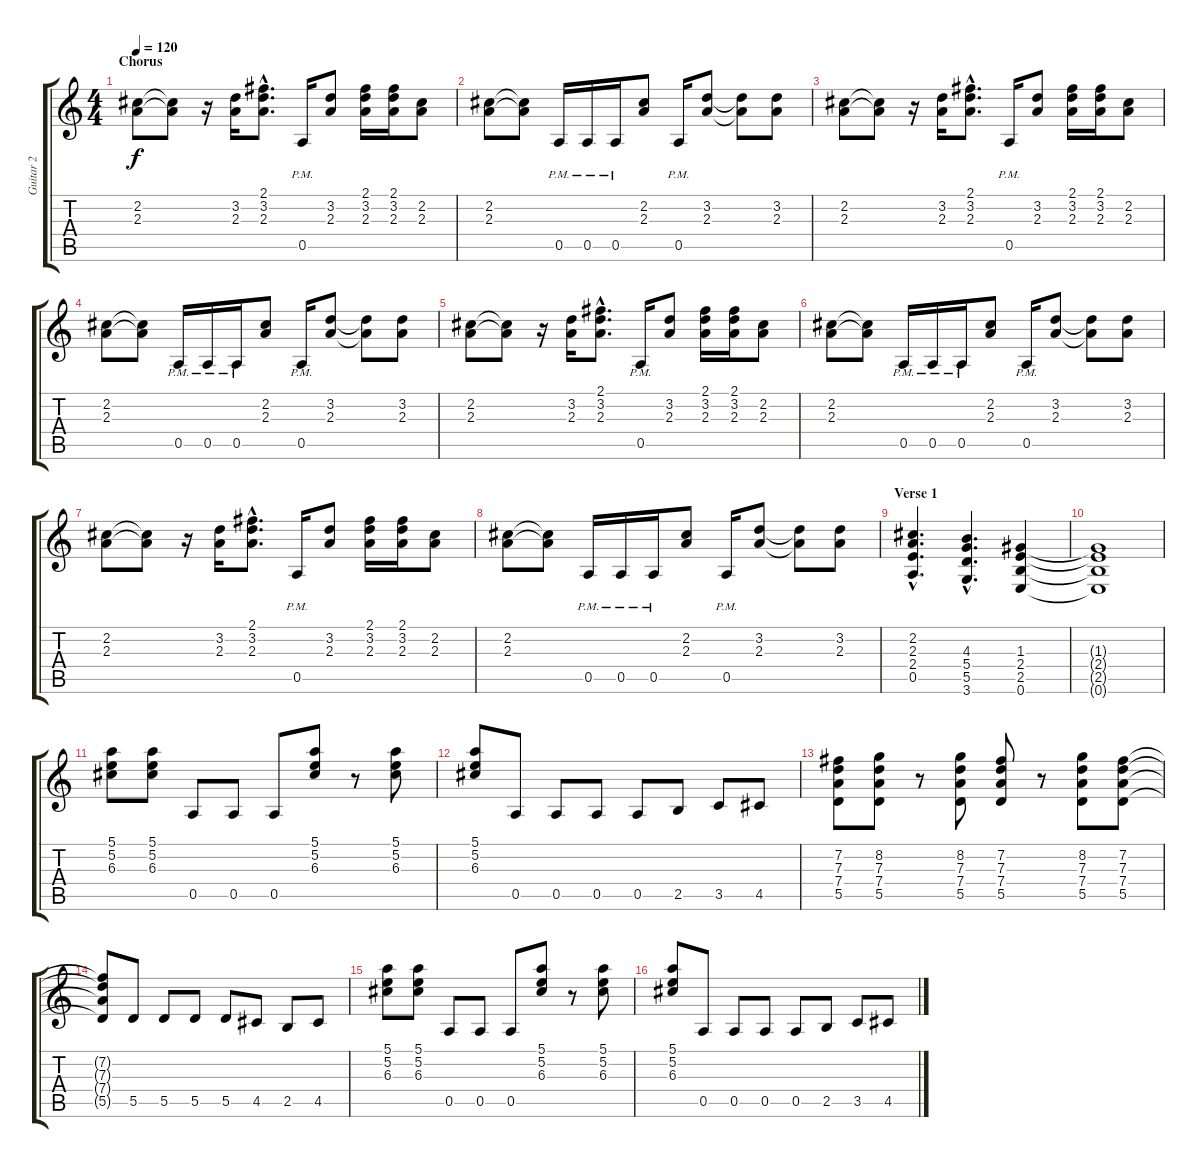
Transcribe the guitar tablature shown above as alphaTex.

\track ("Guitar 2" "Guitar 2") {instrument overdrivenguitar}
\staff {score tabs}
\tuning (E4 B3 G3 D3 A2 E2) {hide}
\ts (4 4)
\section ("" "Chorus")
\tempo 120
\clef g2
\ks c
(2.2 2.3).8{dy f} (2.2{t} 2.3{t}).8 r.16 (3.2 2.3).16 (2.1{hac} 3.2{hac} 2.3{hac}).8{d} 0.5{pm}.16 (3.2 2.3).8 (2.1 3.2 2.3).16 (2.1 3.2 2.3).16 (2.2 2.3).8 |
(2.2 2.3).8 (2.2{t} 2.3{t}).8 0.5{pm}.16 0.5{pm}.16 0.5{pm}.16 (2.2 2.3).8 0.5{pm}.16 (3.2 2.3).8 (3.2{t} 2.3{t}).8 (3.2 2.3).8 |
(2.2 2.3).8 (2.2{t} 2.3{t}).8 r.16 (3.2 2.3).16 (2.1{hac} 3.2{hac} 2.3{hac}).8{d} 0.5{pm}.16 (3.2 2.3).8 (2.1 3.2 2.3).16 (2.1 3.2 2.3).16 (2.2 2.3).8 |
(2.2 2.3).8 (2.2{t} 2.3{t}).8 0.5{pm}.16 0.5{pm}.16 0.5{pm}.16 (2.2 2.3).8 0.5{pm}.16 (3.2 2.3).8 (3.2{t} 2.3{t}).8 (3.2 2.3).8 |
(2.2 2.3).8 (2.2{t} 2.3{t}).8 r.16 (3.2 2.3).16 (2.1{hac} 3.2{hac} 2.3{hac}).8{d} 0.5{pm}.16 (3.2 2.3).8 (2.1 3.2 2.3).16 (2.1 3.2 2.3).16 (2.2 2.3).8 |
(2.2 2.3).8 (2.2{t} 2.3{t}).8 0.5{pm}.16 0.5{pm}.16 0.5{pm}.16 (2.2 2.3).8 0.5{pm}.16 (3.2 2.3).8 (3.2{t} 2.3{t}).8 (3.2 2.3).8 |
(2.2 2.3).8 (2.2{t} 2.3{t}).8 r.16 (3.2 2.3).16 (2.1{hac} 3.2{hac} 2.3{hac}).8{d} 0.5{pm}.16 (3.2 2.3).8 (2.1 3.2 2.3).16 (2.1 3.2 2.3).16 (2.2 2.3).8 |
(2.2 2.3).8 (2.2{t} 2.3{t}).8 0.5{pm}.16 0.5{pm}.16 0.5{pm}.16 (2.2 2.3).8 0.5{pm}.16 (3.2 2.3).8 (3.2{t} 2.3{t}).8 (3.2 2.3).8 |
\section ("" "Verse 1")
(2.2{hac} 2.3{hac} 2.4{hac} 0.5{hac}).4{d} (4.3{hac} 5.4{hac} 5.5{hac} 3.6{hac}).4{d} (1.3 2.4 2.5 0.6).4 |
(1.3{t} 2.4{t} 2.5{t} 0.6{t}).1 |
(5.1 5.2 6.3).8 (5.1 5.2 6.3).8 0.5.8 0.5.8 0.5.8 (5.1 5.2 6.3).8 r.8 (5.1 5.2 6.3).8 |
(5.1 5.2 6.3).8 0.5.8 0.5.8 0.5.8 0.5.8 2.5.8 3.5.8 4.5.8 |
(7.2 7.3 7.4 5.5).8 (8.2 7.3 7.4 5.5).8 r.8 (8.2 7.3 7.4 5.5).8 (7.2 7.3 7.4 5.5).8 r.8 (8.2 7.3 7.4 5.5).8 (7.2 7.3 7.4 5.5).8 |
(7.2{t} 7.3{t} 7.4{t} 5.5{t}).8 5.5.8 5.5.8 5.5.8 5.5.8 4.5.8 2.5.8 4.5.8 |
(5.1 5.2 6.3).8 (5.1 5.2 6.3).8 0.5.8 0.5.8 0.5.8 (5.1 5.2 6.3).8 r.8 (5.1 5.2 6.3).8 |
(5.1 5.2 6.3).8 0.5.8 0.5.8 0.5.8 0.5.8 2.5.8 3.5.8 4.5.8
